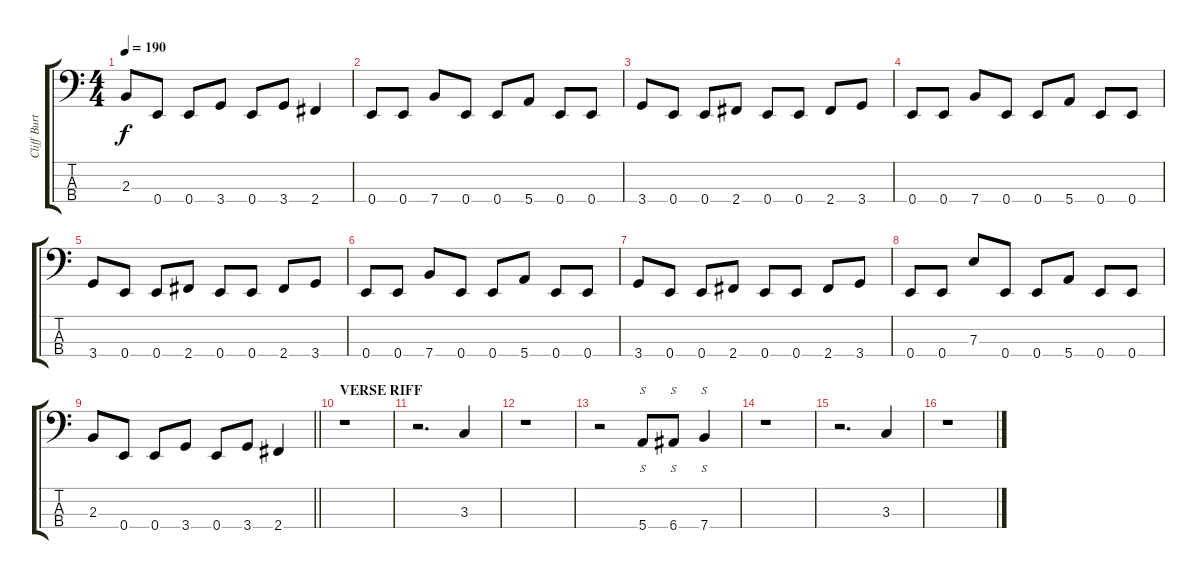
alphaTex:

\track ("Cliff Burton - bass guitar" "Cliff Burt") {instrument electricbassfinger}
\staff {score tabs}
\tuning (G2 D2 A1 E1) {hide}
\ts (4 4)
\tempo 190
\clef f4
\ks c
2.3.8{dy f} 0.4.8 0.4.8 3.4.8 0.4.8 3.4.8 2.4.4 |
0.4.8 0.4.8 7.4.8 0.4.8 0.4.8 5.4.8 0.4.8 0.4.8 |
3.4.8 0.4.8 0.4.8 2.4.8 0.4.8 0.4.8 2.4.8 3.4.8 |
0.4.8 0.4.8 7.4.8 0.4.8 0.4.8 5.4.8 0.4.8 0.4.8 |
3.4.8 0.4.8 0.4.8 2.4.8 0.4.8 0.4.8 2.4.8 3.4.8 |
0.4.8 0.4.8 7.4.8 0.4.8 0.4.8 5.4.8 0.4.8 0.4.8 |
3.4.8 0.4.8 0.4.8 2.4.8 0.4.8 0.4.8 2.4.8 3.4.8 |
0.4.8 0.4.8 7.3.8 0.4.8 0.4.8 5.4.8 0.4.8 0.4.8 |
\barLineRight lightlight
2.3.8 0.4.8 0.4.8 3.4.8 0.4.8 3.4.8 2.4.4 |
\section ("" "VERSE RIFF")
r.1 |
r.2{d} 3.3.4 |
r.1 |
r.2 5.4.8{s} 6.4.8{s} 7.4.4{s} |
r.1 |
r.2{d} 3.3.4 |
r.1
